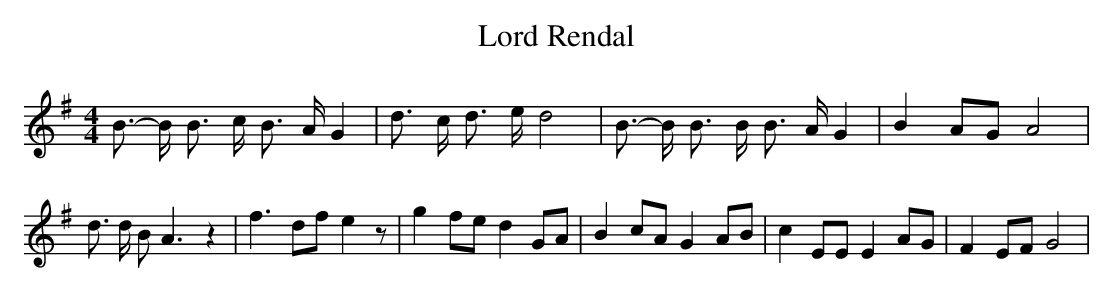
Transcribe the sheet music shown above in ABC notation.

X:1
T:Lord Rendal
M:4/4
L:1/8
K:G
 B3/2- B/2 B3/2 c/2 B3/2 A/2 G2| d3/2- c/2 d3/2 e/2 d4| B3/2- B/2 B3/2 B/2 B3/2 A/2 G2|\
 B2 AG A4| d3/2 d/2 B A3 z2| f3 df e2 z| g2 fe d2 GA| B2 cA G2 AB|\
 c2 EE E2 AG| F2 EF G4|
